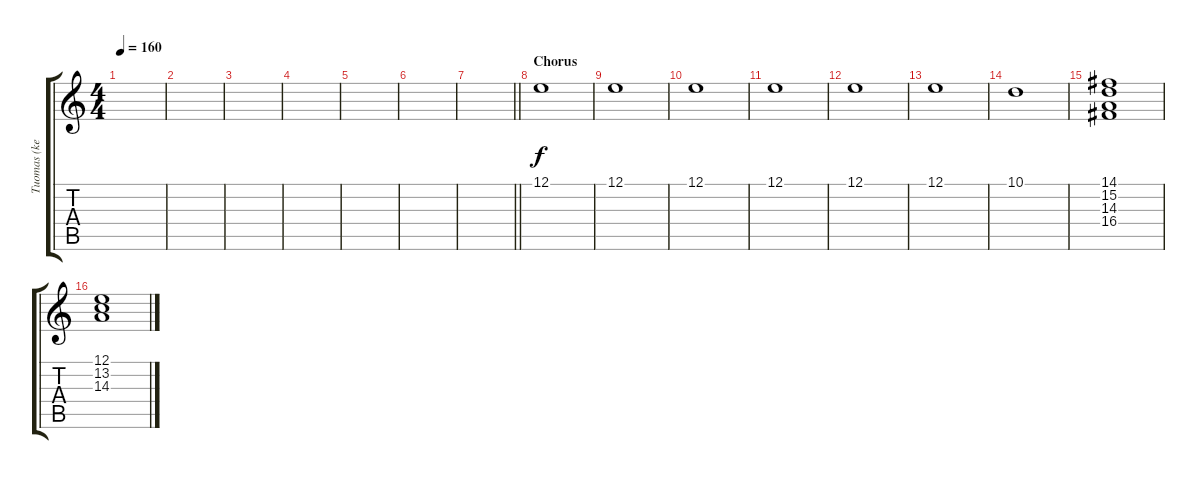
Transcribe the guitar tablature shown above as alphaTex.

\track ("Tuomas (keyboards)" "Tuomas (ke") {instrument stringensemble1}
\staff {score tabs}
\tuning (E4 B3 G3 D3 A2 D2) {hide}
\ts (4 4)
\tempo 160
\clef g2
\ks c
|
|
|
|
|
|
\barLineRight lightlight
|
\section ("" "Chorus")
12.1.1 |
12.1.1 |
12.1.1 |
12.1.1 |
12.1.1 |
12.1.1 |
10.1.1 |
(14.1 15.2 14.3 16.4).1 |
(12.1 13.2 14.3).1
